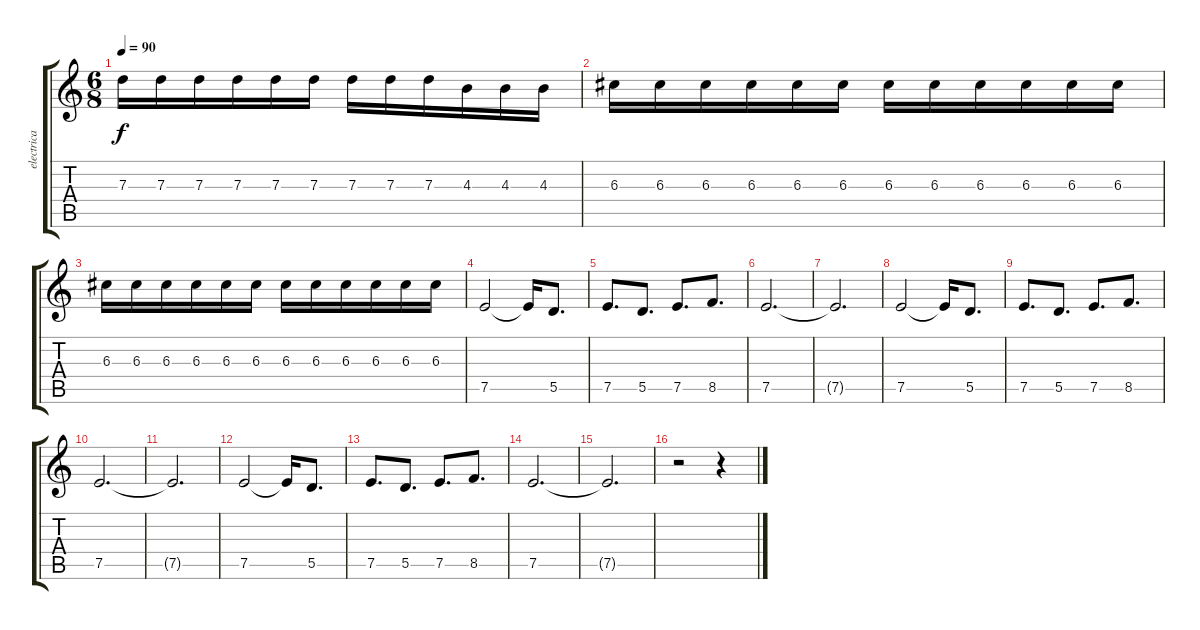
\track ("electrica 1" "electrica ") {instrument distortionguitar}
\staff {score tabs}
\tuning (E4 B3 G3 D3 A2 E2) {hide}
\ts (6 8)
\tempo 90
\clef g2
\ks c
7.3.16{dy f} 7.3.16 7.3.16 7.3.16 7.3.16 7.3.16 7.3.16 7.3.16 7.3.16 4.3.16 4.3.16 4.3.16 |
6.3.16 6.3.16 6.3.16 6.3.16 6.3.16 6.3.16 6.3.16 6.3.16 6.3.16 6.3.16 6.3.16 6.3.16 |
6.3.16 6.3.16 6.3.16 6.3.16 6.3.16 6.3.16 6.3.16 6.3.16 6.3.16 6.3.16 6.3.16 6.3.16 |
7.5.2 7.5{t}.16 5.5.8{d} |
7.5.8{d} 5.5.8{d} 7.5.8{d} 8.5.8{d} |
7.5.2{d} |
7.5{t}.2{d} |
7.5.2 7.5{t}.16 5.5.8{d} |
7.5.8{d} 5.5.8{d} 7.5.8{d} 8.5.8{d} |
7.5.2{d} |
7.5{t}.2{d} |
7.5.2 7.5{t}.16 5.5.8{d} |
7.5.8{d} 5.5.8{d} 7.5.8{d} 8.5.8{d} |
7.5.2{d} |
7.5{t}.2{d} |
r.2 r.4
